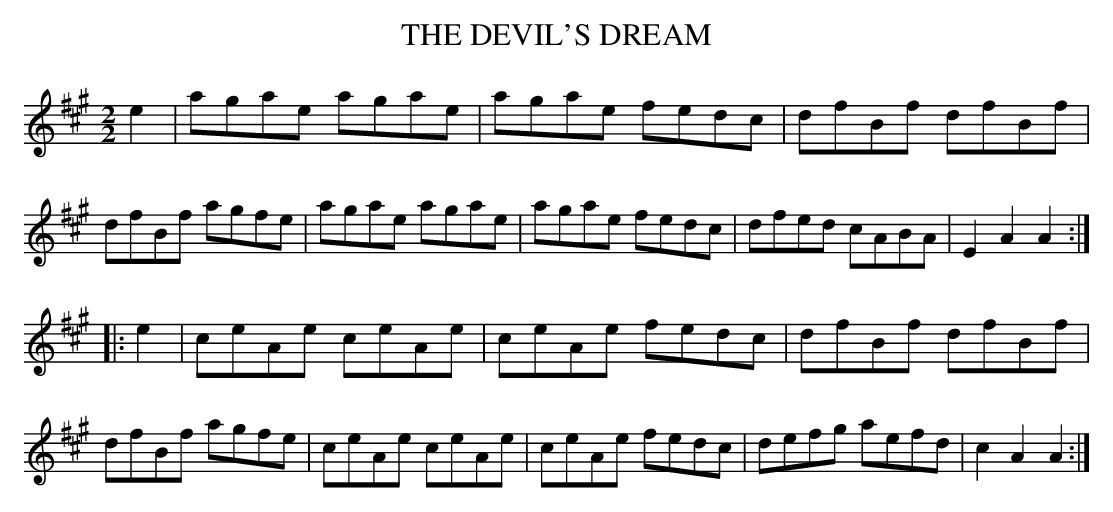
X:1
T: THE DEVIL'S DREAM
M: 2/2
L: 1/8
K: A
e2 |\
agae agae | agae fedc | dfBf dfBf | dfBf agfe |\
agae agae | agae fedc | dfed cABA | E2A2A2 :|
|: e2 |\
ceAe ceAe | ceAe fedc | dfBf dfBf | dfBf agfe |\
ceAe ceAe | ceAe fedc | defg aefd | c2A2A2 :|
